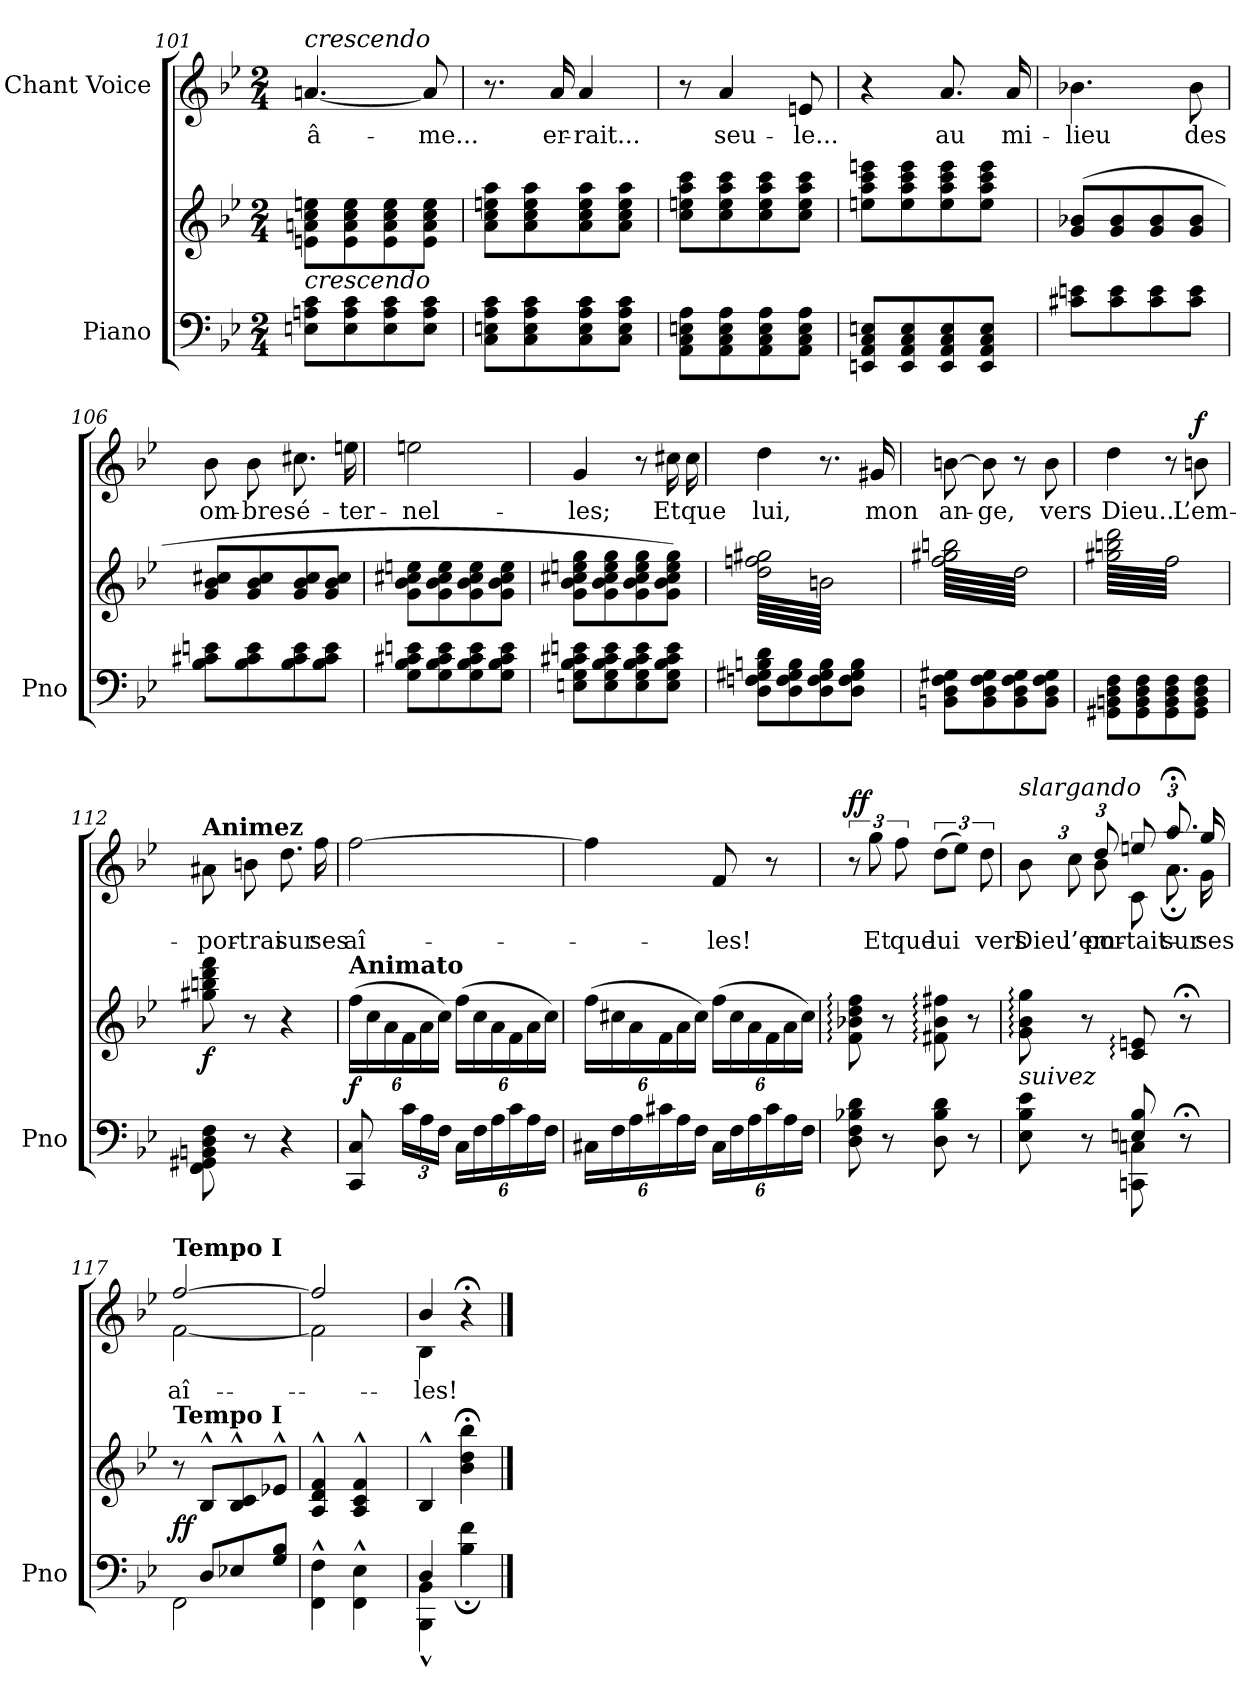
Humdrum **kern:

**kern	**kern	**dynam	**kern	**text	**dynam
*part2	*part2	*part2	*part1	*part1	*part1
*staff3	*staff2	*staff2/3	*staff1	*staff1	*staff1
*I"Piano	*	*	*I"Chant Voice	*	*
*I'Pno	*	*	*	*	*
*clefF4	*clefG2	*	*clefG2	*	*
*k[b-e-]	*k[b-e-]	*	*k[b-e-]	*	*
*M2/4	*M2/4	*	*M2/4	*	*
*MM71	*MM71	*	*MM71	*	*
=101	=101	=101	=101	=101	=101
!	!	!	!LO:TX:a:i:t=crescendo	!	!
!	!LO:TX:b:i:t=crescendo	!	!	!	!
!	!	!	!	!LO:LY:b	!
8En\ 8An\ 8c\L	8en\ 8an\ 8cc\ 8een\L	.	[4.an/	â-	.
8E\ 8A\ 8c\	8e\ 8a\ 8cc\ 8ee\	.	.	.	.
8E\ 8A\ 8c\	8e\ 8a\ 8cc\ 8ee\	.	.	.	.
!	!	!	!	!LO:LY:b	!
8E\ 8A\ 8c\J	8e\ 8a\ 8cc\ 8ee\J	.	8a/]	-me...	.
!!LO:PB:g=z
=102	=102	=102	=102	=102	=102
*	*	*	*MM72	*	*
8C\ 8En\ 8A\ 8c\L	8a\ 8cc\ 8een\ 8aa\L	.	8.r	.	.
8C\ 8E\ 8A\ 8c\	8a\ 8cc\ 8ee\ 8aa\	.	.	.	.
!	!	!	!	!LO:LY:b	!
.	.	.	16a/	er-	.
!	!	!	!	!LO:LY:b	!
8C\ 8E\ 8A\ 8c\	8a\ 8cc\ 8ee\ 8aa\	.	4a/	-rait...	.
8C\ 8E\ 8A\ 8c\J	8a\ 8cc\ 8ee\ 8aa\J	.	.	.	.
=103	=103	=103	=103	=103	=103
*	*	*	*MM73	*	*
8AA\ 8C\ 8En\ 8A\L	8cc\ 8een\ 8aa\ 8ccc\L	.	8r	.	.
!	!	!	!	!LO:LY:b	!
8AA\ 8C\ 8E\ 8A\	8cc\ 8ee\ 8aa\ 8ccc\	.	4a/	seu-	.
8AA\ 8C\ 8E\ 8A\	8cc\ 8ee\ 8aa\ 8ccc\	.	.	.	.
!	!	!	!	!LO:LY:b	!
8AA\ 8C\ 8E\ 8A\J	8cc\ 8ee\ 8aa\ 8ccc\J	.	8en/	-le...	.
=104	=104	=104	=104	=104	=104
*	*	*	*MM74	*	*
8EEn/ 8AA/ 8C/ 8En/L	8een\ 8aa\ 8ccc\ 8eeen\L	.	4r	.	.
8EE/ 8AA/ 8C/ 8E/	8ee\ 8aa\ 8ccc\ 8eee\	.	.	.	.
!	!	!	!	!LO:LY:b	!
8EE/ 8AA/ 8C/ 8E/	8ee\ 8aa\ 8ccc\ 8eee\	.	8.a/	au	.
8EE/ 8AA/ 8C/ 8E/J	8ee\ 8aa\ 8ccc\ 8eee\J	.	.	.	.
!	!	!	!	!LO:LY:b	!
.	.	.	16a/	mi-	.
=105	=105	=105	=105	=105	=105
*	*	*	*MM75	*	*
!	!	!	!	!LO:LY:b	!
8c#X\ 8en\L	(>8g/ 8b-X/L	.	4.b-X\	-lieu	.
8c#\ 8e\	8g/ 8b-/	.	.	.	.
8c#\ 8e\	8g/ 8b-/	.	.	.	.
!	!	!	!	!LO:LY:b	!
8c#\ 8e\J	8g/ 8b-/J	.	8b-\	des	.
=106	=106	=106	=106	=106	=106
*	*	*	*MM76	*	*
!	!	!	!	!LO:LY:b	!
8B-\ 8c#X\ 8en\L	8g/ 8b-/ 8cc#X/L	.	8b-\	om-	.
!	!	!	!	!LO:LY:b	!
8B-\ 8c#\ 8e\	8g/ 8b-/ 8cc#/	.	8b-\	-bres	.
!	!	!	!	!LO:LY:b	!
8B-\ 8c#\ 8e\	8g/ 8b-/ 8cc#/	.	8.cc#X\	é-	.
8B-\ 8c#\ 8e\J	8g/ 8b-/ 8cc#/J	.	.	.	.
!	!	!	!	!LO:LY:b	!
.	.	.	16een\	-ter-	.
!!LO:LB:g=z
=107	=107	=107	=107	=107	=107
*	*	*	*MM77	*	*
!	!	!	!	!LO:LY:b	!
8G\ 8B-\ 8c#X\ 8en\L	8g\ 8b-\ 8cc#X\ 8een\L	.	2een\	-nel-	.
8G\ 8B-\ 8c#\ 8e\	8g\ 8b-\ 8cc#\ 8ee\	.	.	.	.
8G\ 8B-\ 8c#\ 8e\	8g\ 8b-\ 8cc#\ 8ee\	.	.	.	.
8G\ 8B-\ 8c#\ 8e\J	8g\ 8b-\ 8cc#\ 8ee\J	.	.	.	.
=108	=108	=108	=108	=108	=108
*	*	*	*MM78	*	*
!	!	!	!	!LO:LY:b	!
8En\ 8G\ 8B-\ 8c#X\ 8en\L	8g\ 8b-\ 8cc#X\ 8een\ 8gg\L	.	4g/	-les;	.
8E\ 8G\ 8B-\ 8c#\ 8e\	8g\ 8b-\ 8cc#\ 8ee\ 8gg\	.	.	.	.
8E\ 8G\ 8B-\ 8c#\ 8e\	8g\ 8b-\ 8cc#\ 8ee\ 8gg\	.	8r	.	.
!	!	!	!	!LO:LY:b	!
8E\ 8G\ 8B-\ 8c#\ 8e\J	8g\ 8b-\ 8cc#\ 8ee\ 8gg\J)	.	16cc#X\	Et	.
!	!	!	!	!LO:LY:b	!
.	.	.	16cc#\	que	.
=109	=109	=109	=109	=109	=109
*	*	*	*MM79	*	*
!	!	!	!	!LO:LY:b	!
*	*tremolo	*	*	*	*
8D\ 8Fn\ 8G#X\ 8Bn\ 8d\L	64dd\ 64ffn\ 64gg#X\LLLL	.	4dd\	lui,	.
.	64bn\	.	.	.	.
.	64dd\ 64ffn\ 64gg#X\	.	.	.	.
.	64bn\	.	.	.	.
.	64dd\ 64ffn\ 64gg#X\	.	.	.	.
.	64bn\	.	.	.	.
.	64dd\ 64ffn\ 64gg#X\	.	.	.	.
.	64bn\	.	.	.	.
8D\ 8F\ 8G#\ 8B\	64dd\ 64ffn\ 64gg#X\	.	.	.	.
.	64bn\	.	.	.	.
.	64dd\ 64ffn\ 64gg#X\	.	.	.	.
.	64bn\	.	.	.	.
.	64dd\ 64ffn\ 64gg#X\	.	.	.	.
.	64bn\	.	.	.	.
.	64dd\ 64ffn\ 64gg#X\	.	.	.	.
.	64bn\	.	.	.	.
8D\ 8F\ 8G#\ 8B\	64dd\ 64ffn\ 64gg#X\	.	8.r	.	.
.	64bn\	.	.	.	.
.	64dd\ 64ffn\ 64gg#X\	.	.	.	.
.	64bn\	.	.	.	.
.	64dd\ 64ffn\ 64gg#X\	.	.	.	.
.	64bn\	.	.	.	.
.	64dd\ 64ffn\ 64gg#X\	.	.	.	.
.	64bn\	.	.	.	.
8D\ 8F\ 8G#\ 8B\J	64dd\ 64ffn\ 64gg#X\	.	.	.	.
.	64bn\	.	.	.	.
.	64dd\ 64ffn\ 64gg#X\	.	.	.	.
.	64bn\	.	.	.	.
!	!	!	!	!LO:LY:b	!
.	64dd\ 64ffn\ 64gg#X\	.	16g#X/	mon	.
.	64bn\	.	.	.	.
.	64dd\ 64ffn\ 64gg#X\	.	.	.	.
.	64bn\JJJJ	.	.	.	.
=110	=110	=110	=110	=110	=110
*	*	*	*MM80	*	*
!	!	!	!	!LO:LY:b	!
8BBn\ 8D\ 8F\ 8G#X\L	64ff\ 64gg#X\ 64bbn\LLLL	.	[8bn\	an-	.
.	64dd\	.	.	.	.
.	64ff\ 64gg#X\ 64bbn\	.	.	.	.
.	64dd\	.	.	.	.
.	64ff\ 64gg#X\ 64bbn\	.	.	.	.
.	64dd\	.	.	.	.
.	64ff\ 64gg#X\ 64bbn\	.	.	.	.
.	64dd\	.	.	.	.
!	!	!	!	!LO:LY:b	!
8BB\ 8D\ 8F\ 8G#\	64ff\ 64gg#X\ 64bbn\	.	8b\]	-ge,	.
.	64dd\	.	.	.	.
.	64ff\ 64gg#X\ 64bbn\	.	.	.	.
.	64dd\	.	.	.	.
.	64ff\ 64gg#X\ 64bbn\	.	.	.	.
.	64dd\	.	.	.	.
.	64ff\ 64gg#X\ 64bbn\	.	.	.	.
.	64dd\	.	.	.	.
8BB\ 8D\ 8F\ 8G#\	64ff\ 64gg#X\ 64bbn\	.	8r	.	.
.	64dd\	.	.	.	.
.	64ff\ 64gg#X\ 64bbn\	.	.	.	.
.	64dd\	.	.	.	.
.	64ff\ 64gg#X\ 64bbn\	.	.	.	.
.	64dd\	.	.	.	.
.	64ff\ 64gg#X\ 64bbn\	.	.	.	.
.	64dd\	.	.	.	.
!	!	!	!	!LO:LY:b	!
8BB\ 8D\ 8F\ 8G#\J	64ff\ 64gg#X\ 64bbn\	.	8b\	vers	.
.	64dd\	.	.	.	.
.	64ff\ 64gg#X\ 64bbn\	.	.	.	.
.	64dd\	.	.	.	.
.	64ff\ 64gg#X\ 64bbn\	.	.	.	.
.	64dd\	.	.	.	.
.	64ff\ 64gg#X\ 64bbn\	.	.	.	.
.	64dd\JJJJ	.	.	.	.
!!LO:LB:g=z
=111	=111	=111	=111	=111	=111
*	*	*	*MM81	*	*
!	!	!	!	!LO:LY:b	!
8GG#X\ 8BBn\ 8D\ 8F\L	64gg#X\ 64bbn\ 64ddd\LLLL	.	4dd\	-Dieu...	.
.	64ff\	.	.	.	.
.	64gg#X\ 64bbn\ 64ddd\	.	.	.	.
.	64ff\	.	.	.	.
.	64gg#X\ 64bbn\ 64ddd\	.	.	.	.
.	64ff\	.	.	.	.
.	64gg#X\ 64bbn\ 64ddd\	.	.	.	.
.	64ff\	.	.	.	.
8GG#\ 8BB\ 8D\ 8F\	64gg#X\ 64bbn\ 64ddd\	.	.	.	.
.	64ff\	.	.	.	.
.	64gg#X\ 64bbn\ 64ddd\	.	.	.	.
.	64ff\	.	.	.	.
.	64gg#X\ 64bbn\ 64ddd\	.	.	.	.
.	64ff\	.	.	.	.
.	64gg#X\ 64bbn\ 64ddd\	.	.	.	.
.	64ff\	.	.	.	.
8GG#\ 8BB\ 8D\ 8F\	64gg#X\ 64bbn\ 64ddd\	.	8r	.	.
.	64ff\	.	.	.	.
.	64gg#X\ 64bbn\ 64ddd\	.	.	.	.
.	64ff\	.	.	.	.
.	64gg#X\ 64bbn\ 64ddd\	.	.	.	.
.	64ff\	.	.	.	.
.	64gg#X\ 64bbn\ 64ddd\	.	.	.	.
.	64ff\	.	.	.	.
!	!	!	!	!LO:LY:b	!LO:DY:a
8GG#\ 8BB\ 8D\ 8F\J	64gg#X\ 64bbn\ 64ddd\	.	8bn\	L’em-	f
.	64ff\	.	.	.	.
.	64gg#X\ 64bbn\ 64ddd\	.	.	.	.
.	64ff\	.	.	.	.
.	64gg#X\ 64bbn\ 64ddd\	.	.	.	.
.	64ff\	.	.	.	.
.	64gg#X\ 64bbn\ 64ddd\	.	.	.	.
.	64ff\JJJJ	.	.	.	.
*	*Xtremolo	*	*	*	*
=112	=112	=112	=112	=112	=112
!	!	!	!LO:TX:a:B:t=Animez	!	!
!	!	!LO:DY:b	!	!LO:LY:b	!
8FF\ 8GG#X\ 8BBn\ 8D\ 8F\	8gg#X\ 8bbn\ 8ddd\ 8fff\	f	8a#X\	-por-	.
.	.	.	.	.	.
.	.	.	.	.	.
.	.	.	.	.	.
.	.	.	.	.	.
.	.	.	.	.	.
.	.	.	.	.	.
.	.	.	.	.	.
!	!	!	!	!LO:LY:b	!
8r	8r	.	8bn\	-trai	.
.	.	.	.	.	.
.	.	.	.	.	.
.	.	.	.	.	.
.	.	.	.	.	.
.	.	.	.	.	.
.	.	.	.	.	.
.	.	.	.	.	.
!	!	!	!	!LO:LY:b	!
4r	4r	.	8.dd\	sur	.
!	!	!	!	!LO:LY:b	!
.	.	.	16ff\	ses	.
=113	=113	=113	=113	=113	=113
*	*Xbrackettup	*	*	*	*
!	!LO:TX:a:B:t=Animato	!	!	!	!
!	!	!LO:DY:b	!	!LO:LY:b	!
8CC/ 8C/	(>24ff\LL	f	[2ff\	aî-	.
.	24cc\	.	.	.	.
.	24a\	.	.	.	.
*Xbrackettup	*	*	*	*	*
24c\LL	24f\	.	.	.	.
24A\	24a\	.	.	.	.
24F\JJ	24cc\JJ)	.	.	.	.
24C\LL	(>24ff\LL	.	.	.	.
24F\	24cc\	.	.	.	.
24A\	24a\	.	.	.	.
24c\	24f\	.	.	.	.
24A\	24a\	.	.	.	.
24F\JJ	24cc\JJ)	.	.	.	.
=114	=114	=114	=114	=114	=114
24C#X\LL	(>24ff\LL	.	4ff\]	.	.
24F\	24cc#X\	.	.	.	.
24A\	24a\	.	.	.	.
24c#X\	24f\	.	.	.	.
24A\	24a\	.	.	.	.
24F\JJ	24cc#\JJ)	.	.	.	.
!	!	!	!	!LO:LY:b	!
24C#\LL	(>24ff\LL	.	8f/	-les!	.
24F\	24cc#\	.	.	.	.
24A\	24a\	.	.	.	.
24c#\	24f\	.	8r	.	.
24A\	24a\	.	.	.	.
24F\JJ	24cc#\JJ)	.	.	.	.
!!LO:LB:g=z
=115	=115	=115	=115	=115	=115
!	!	!	!	!	!LO:DY:a
8D\ 8F\ 8B-X\ 8d\	8f\: 8b-X\: 8dd\: 8ff\:	.	12r	.	ff
!	!	!	!	!LO:LY:b	!
.	.	.	12gg\	Et	.
8r	8r	.	.	.	.
!	!	!	!	!LO:LY:b	!
.	.	.	12ff\	que	.
!	!	!	!	!LO:LY:b	!
8D\ 8B-\ 8d\	8f#X\: 8b-\: 8ff#X\:	.	(>12dd\L	lui	.
.	.	.	12ee-\J)	.	.
8r	8r	.	.	.	.
!	!	!	!	!LO:LY:b	!
.	.	.	12dd\	vers	.
=116	=116	=116	=116	=116	=116
*^	*	*	*	*	*
*	*	*	*	*Xbrackettup	*	*
*v	*v	*	*	*	*	*
*	*	*	*MM81	*	*
*^	*	*	*^	*	*
!	!	!	!	!LO:TX:a:i:t=slargando	!	!	!
!	!	!LO:TX:b:i:t=suivez	!	!	!	!	!
!	!	!	!	!	!	!LO:LY:b	!
8E-\ 8B-\ 8e-\	4ryy	8g\: 8b-\: 8gg\:	.	12ryy	12b-\	Dieu	.
*	*	*	*	*MM77	*	*	*
!	!	!	!	!	!	!LO:LY:b	!
.	.	.	.	12ryy	12cc\	l’em-	.
8r	.	8r	.	.	.	.	.
*	*	*	*	*MM73	*	*	*
!	!	!	!	!	!	!LO:LY:b	!
.	.	.	.	12dd!/	12b-\	-por-	.
*	*	*	*	*	*brackettup	*	*
*	*	*	*	*MM69	*	*	*
!	!	!	!	!	!	!LO:LY:b	!
8En/ 8B-/	8CCn\ 8Cn\	8c/: 8en/:	.	12een!/	12c\	-tait	.
*	*	*	*	*MM66	*	*	*
!	!	!	!	!	!	!LO:LY:b	!
.	.	.	.	12.aa;<!/	12.a;\	sur	.
8r;<	8ryy	8r;<	.	.	.	.	.
!	!	!	!	!	!	!LO:LY:b	!
.	.	.	.	24gg!/	24g\	ses	.
=117	=117	=117	=117	=117	=117	=117	=117
!	!	!	!	!LO:TX:a:B:t=Tempo I	!	!	!
!	!	!LO:TX:a:B:t=Tempo I	!	!	!	!	!
!	!	!	!LO:DY:b	!	!	!LO:LY:b	!
8ryy	2FF\	8r	ff	[2ff!/	[2f\	aî-	.
8D/L	.	8B-^^/L	.	.	.	.	.
8E-X/	.	8B-/^^ 8c/^^	.	.	.	.	.
8G/ 8B-/J	.	8e-X^^/J	.	.	.	.	.
*v	*v	*	*	*	*	*	*
=118	=118	=118	=118	=118	=118	=118
4FF\^^ 4F\^^	4A/^^ 4d/^^ 4f/^^	.	2ff!/]	2f\]	.	.
4FF\^^ 4E-\^^	4A/^^ 4c/^^ 4f/^^	.	.	.	.	.
=119	=119	=119	=119	=119	=119	=119
*^	*	*	*	*	*	*
!	!	!	!	!	!	!LO:LY:b	!
4D/	4BBB-\^^ 4BB-\^^	4B-^^/	.	4b-!/	4B-\	-les!	.
4ryy	4B-\;< 4f\;<	4b-\;< 4dd\;< 4bb-\;<	.	4r;<	4ryy	.	.
*v	*v	*	*	*v	*v	*	*
==	==	==	==	==	==
*-	*-	*-	*-	*-	*-
